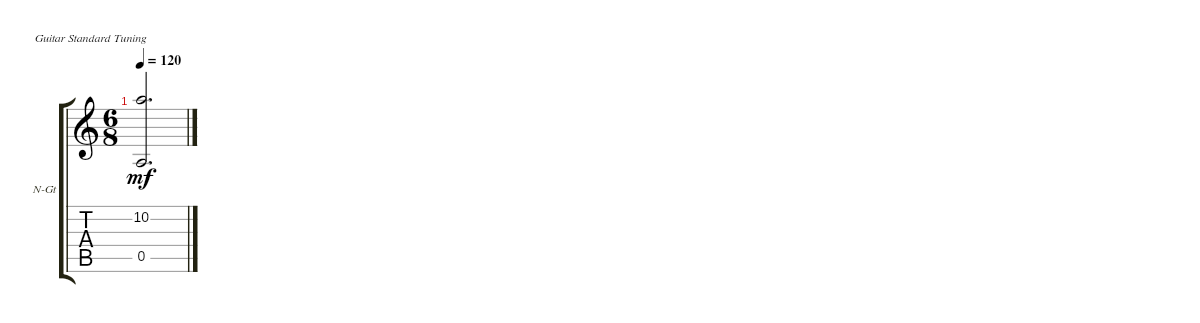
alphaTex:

\bracketExtendMode groupsimilarinstruments
\firstSystemTrackNameOrientation horizontal
\otherSystemsTrackNameOrientation horizontal
\track ("Guitarra" "N-Gt") {instrument acousticguitarnylon}
\staff {score tabs}
\tuning (E4 B3 G3 D3 A2 E2)
\ts (6 8)
\tempo 120
\clef g2
\ks c
(0.5{t} 10.2{t}).2{d dy mf}
